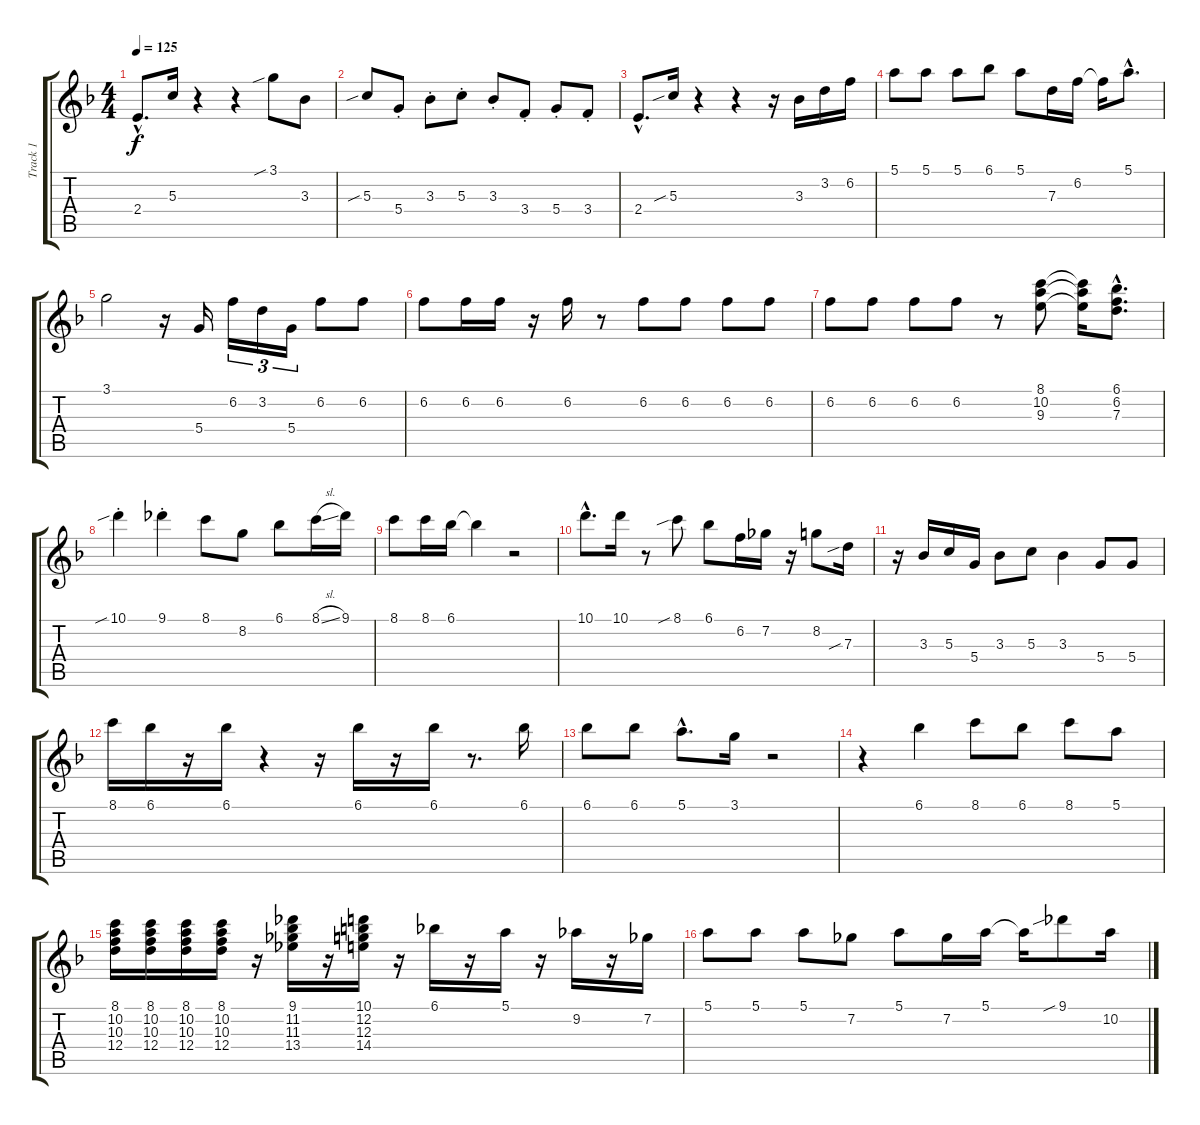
\track ("Track 1" "Track 1") {instrument electricguitarjazz}
\staff {score tabs}
\tuning (E4 B3 G3 D3 A2 E2) {hide}
\ts (4 4)
\tempo 125
\clef g2
\ks f
2.4{hac}.8{d dy f} 5.3.16 r.4 r.4 3.1{sib}.8 3.3.8 |
5.3{sib}.8 5.4{st}.8 3.3{st}.8 5.3{st}.8 3.3{st}.8 3.4{st}.8 5.4{st}.8 3.4{st}.8 |
2.4{hac}.8{d} 5.3{sib}.16 r.4 r.4 r.16 3.3.16 3.2.16 6.2.16 |
5.1.8 5.1.8 5.1.8 6.1.8 5.1.8 7.3.16 6.2.16 6.2{t}.16 5.1{hac}.8{d} |
3.1.2 r.16 5.4.16 6.2.16{tu (3 2)} 3.2.16{tu (3 2)} 5.4.16{tu (3 2)} 6.2.8 6.2.8 |
6.2.8 6.2.16 6.2.16 r.16 6.2.16 r.8 6.2.8 6.2.8 6.2.8 6.2.8 |
6.2.8 6.2.8 6.2.8 6.2.8 r.8 (8.1 10.2 9.3).8 (8.1{t} 10.2{t} 9.3{t}).16 (6.1{hac} 6.2{hac} 7.3{hac}).8{d} |
10.1{sib st}.4 9.1{st}.4 8.1.8 8.2.8 6.1.8 8.1{sl}.16 9.1.16 |
8.1.8 8.1.16 6.1.16 6.1{t}.4 r.2 |
10.1{hac}.8{d} 10.1.16 r.8 8.1{sib}.8 6.1.8 6.2.16 7.2.16 r.16 8.2.8 7.3{sib}.16 |
r.16 3.3.16 5.3.16 5.4.16 3.3.8 5.3.8 3.3.4 5.4.8 5.4.8 |
8.1.16 6.1.16 r.16 6.1.16 r.4 r.16 6.1.16 r.16 6.1.16 r.8{d} 6.1.16 |
6.1.8 6.1.8 5.1{hac}.8{d} 3.1.16 r.2 |
r.4 6.1.4 8.1.8 6.1.8 8.1.8 5.1.8 |
(8.1 10.2 10.3 12.4).16 (8.1 10.2 10.3 12.4).16 (8.1 10.2 10.3 12.4).16 (8.1 10.2 10.3 12.4).16 r.16 (9.1 11.2 11.3 13.4).16 r.16 (10.1 12.2 12.3 14.4).16 r.16 6.1.16 r.16 5.1.16 r.16 9.2.16 r.16 7.2.16 |
5.1.8 5.1.8 5.1.8 7.2.8 5.1.8 7.2.16 5.1.16 5.1{t}.16 9.1{sib}.8 10.2.16
